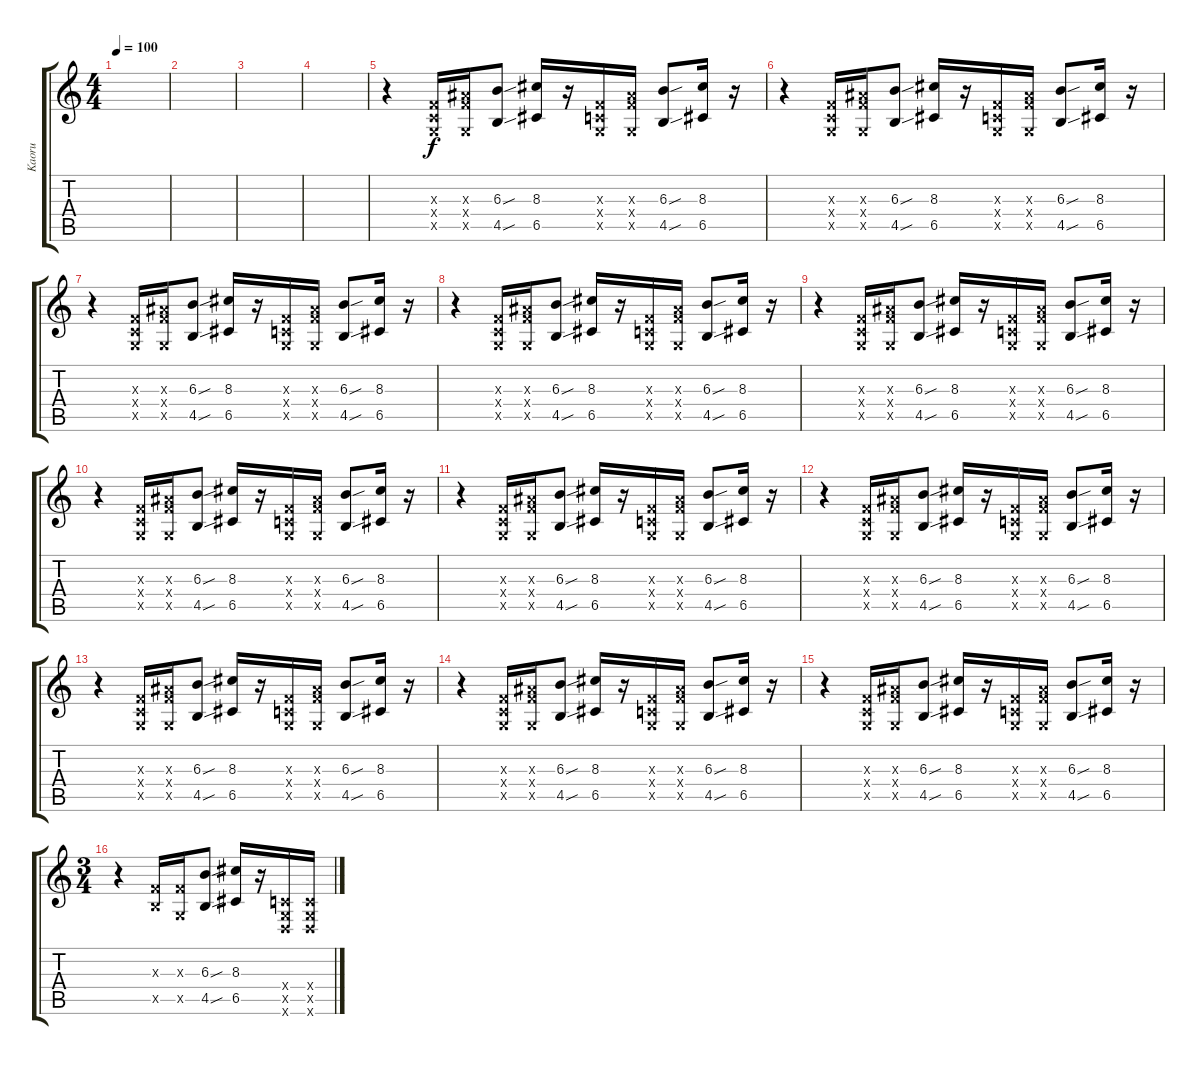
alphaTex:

\track ("Kaoru" "Kaoru") {instrument overdrivenguitar}
\staff {score tabs}
\tuning (D4 A3 F3 C3 G2 D2) {hide}
\ts (4 4)
\tempo 100
\clef g2
\ks c
|
|
|
|
r.4 (0.3{x} 0.4{x} 0.5{x}).16 (5.3{x} 5.4{x} 0.5{x}).16 (6.3{sou} 4.5{sou}).8 (8.3 6.5).16 r.16 (0.3{x} 0.4{x} 0.5{x}).16 (5.3{x} 5.4{x} 0.5{x}).16 (6.3{sou} 4.5{sou}).8 (8.3 6.5).16 r.16 |
r.4 (0.3{x} 0.4{x} 0.5{x}).16 (5.3{x} 5.4{x} 0.5{x}).16 (6.3{sou} 4.5{sou}).8 (8.3 6.5).16 r.16 (0.3{x} 0.4{x} 0.5{x}).16 (5.3{x} 5.4{x} 0.5{x}).16 (6.3{sou} 4.5{sou}).8 (8.3 6.5).16 r.16 |
r.4 (0.3{x} 0.4{x} 0.5{x}).16 (5.3{x} 5.4{x} 0.5{x}).16 (6.3{sou} 4.5{sou}).8 (8.3 6.5).16 r.16 (0.3{x} 0.4{x} 0.5{x}).16 (5.3{x} 5.4{x} 0.5{x}).16 (6.3{sou} 4.5{sou}).8 (8.3 6.5).16 r.16 |
r.4 (0.3{x} 0.4{x} 0.5{x}).16 (5.3{x} 5.4{x} 0.5{x}).16 (6.3{sou} 4.5{sou}).8 (8.3 6.5).16 r.16 (0.3{x} 0.4{x} 0.5{x}).16 (5.3{x} 5.4{x} 0.5{x}).16 (6.3{sou} 4.5{sou}).8 (8.3 6.5).16 r.16 |
r.4 (0.3{x} 0.4{x} 0.5{x}).16 (5.3{x} 5.4{x} 0.5{x}).16 (6.3{sou} 4.5{sou}).8 (8.3 6.5).16 r.16 (0.3{x} 0.4{x} 0.5{x}).16 (5.3{x} 5.4{x} 0.5{x}).16 (6.3{sou} 4.5{sou}).8 (8.3 6.5).16 r.16 |
r.4 (0.3{x} 0.4{x} 0.5{x}).16 (5.3{x} 5.4{x} 0.5{x}).16 (6.3{sou} 4.5{sou}).8 (8.3 6.5).16 r.16 (0.3{x} 0.4{x} 0.5{x}).16 (5.3{x} 5.4{x} 0.5{x}).16 (6.3{sou} 4.5{sou}).8 (8.3 6.5).16 r.16 |
r.4 (0.3{x} 0.4{x} 0.5{x}).16 (5.3{x} 5.4{x} 0.5{x}).16 (6.3{sou} 4.5{sou}).8 (8.3 6.5).16 r.16 (0.3{x} 0.4{x} 0.5{x}).16 (5.3{x} 5.4{x} 0.5{x}).16 (6.3{sou} 4.5{sou}).8 (8.3 6.5).16 r.16 |
r.4 (0.3{x} 0.4{x} 0.5{x}).16 (5.3{x} 5.4{x} 0.5{x}).16 (6.3{sou} 4.5{sou}).8 (8.3 6.5).16 r.16 (0.3{x} 0.4{x} 0.5{x}).16 (5.3{x} 5.4{x} 0.5{x}).16 (6.3{sou} 4.5{sou}).8 (8.3 6.5).16 r.16 |
r.4 (0.3{x} 0.4{x} 0.5{x}).16 (5.3{x} 5.4{x} 0.5{x}).16 (6.3{sou} 4.5{sou}).8 (8.3 6.5).16 r.16 (0.3{x} 0.4{x} 0.5{x}).16 (5.3{x} 5.4{x} 0.5{x}).16 (6.3{sou} 4.5{sou}).8 (8.3 6.5).16 r.16 |
r.4 (0.3{x} 0.4{x} 0.5{x}).16 (5.3{x} 5.4{x} 0.5{x}).16 (6.3{sou} 4.5{sou}).8 (8.3 6.5).16 r.16 (0.3{x} 0.4{x} 0.5{x}).16 (5.3{x} 5.4{x} 0.5{x}).16 (6.3{sou} 4.5{sou}).8 (8.3 6.5).16 r.16 |
r.4 (0.3{x} 0.4{x} 0.5{x}).16 (5.3{x} 5.4{x} 0.5{x}).16 (6.3{sou} 4.5{sou}).8 (8.3 6.5).16 r.16 (0.3{x} 0.4{x} 0.5{x}).16 (5.3{x} 5.4{x} 0.5{x}).16 (6.3{sou} 4.5{sou}).8 (8.3 6.5).16 r.16 |
\ts (3 4)
r.4 (0.3{x} 4.5{x}).16 (0.3{x} 0.5{x}).16 (6.3{sou} 4.5{sou}).8 (8.3 6.5).16 r.16 (0.4{x} 0.5{x} 0.6{x}).16 (0.4{x} 0.5{x} 0.6{x}).16
